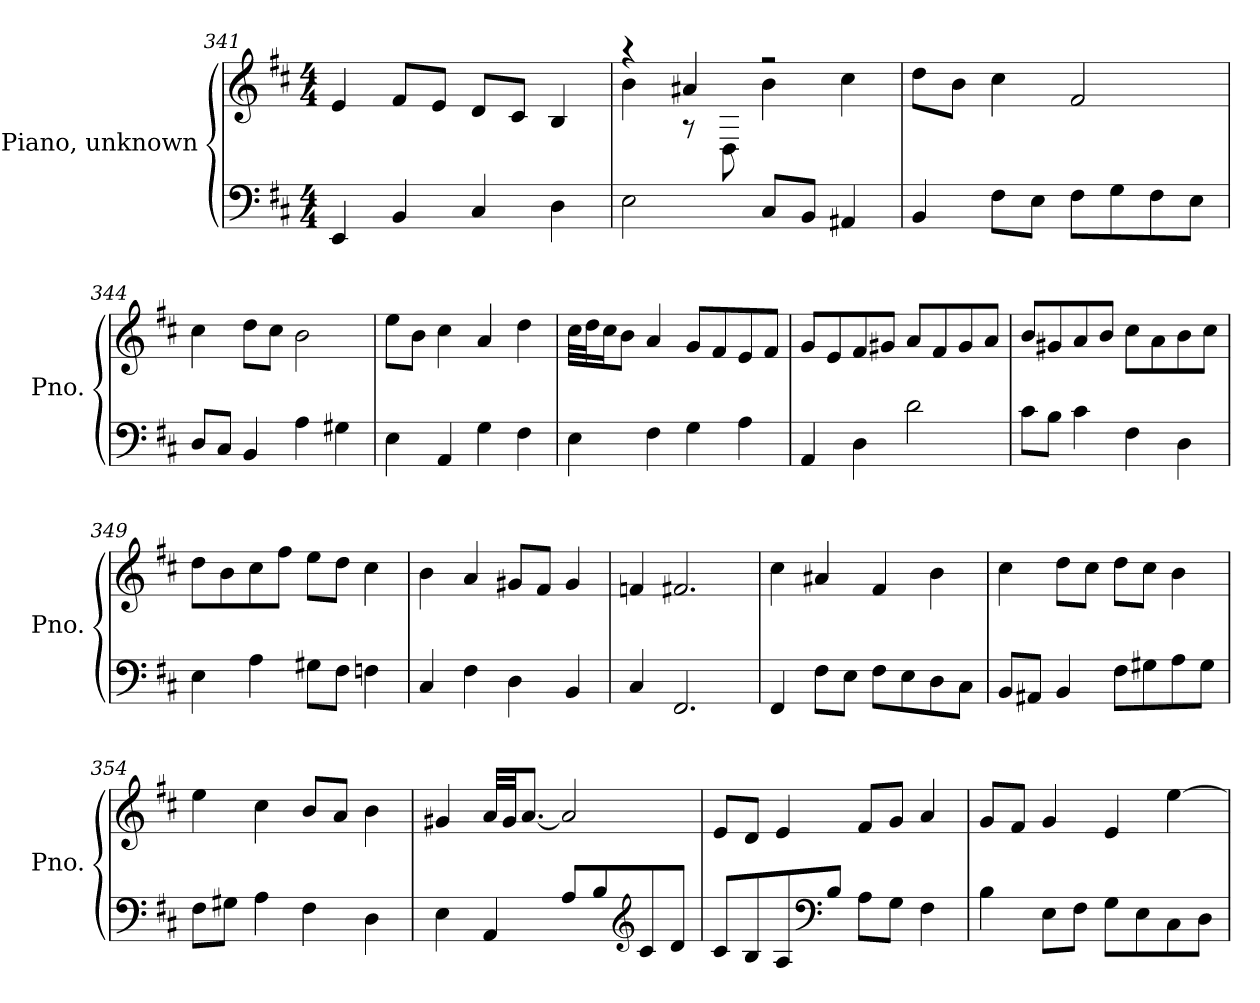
**kern	**kern
*part1	*part1
*staff2	*staff1
*I"Piano, unknown	*
*I'Pno.	*
*clefF4	*clefG2
*k[f#c#]	*k[f#c#]
*M4/4	*M4/4
=341	=341
4EE/	4e/
4BB/	8f#/L
.	8e/J
4C#/	8d/L
.	8c#/J
4D\	4B/
=342	=342
*	*^
2E\	4r	4b\
.	4a#X/	8r
.	.	8D\
8C#/L	2r	4b\
8BB/J	.	.
4AA#X/	.	4cc#\
*	*v	*v
=343	=343
4BB/	8dd\L
.	8b\J
8F#\L	4cc#\
8E\J	.
8F#\L	2f#/
8G\	.
8F#\	.
8E\J	.
!!LO:LB:g=z
=344	=344
8D/L	4cc#\
8C#/J	.
4BB/	8dd\L
.	8cc#\J
4A\	2b\
4G#X\	.
=345	=345
4E\	8ee\L
.	8b\J
4AA/	4cc#\
4G\	4a/
4F#\	4dd\
=346	=346
4E\	32cc#\LLL
.	32dd\J
.	16cc#\J
.	8b\J
4F#\	4a/
4G\	8g/L
.	8f#/
4A\	8e/
.	8f#/J
=347	=347
4AA/	8g/L
.	8e/
4D\	8f#/
.	8g#X/J
2d\	8a/L
.	8f#/
.	8g#/
.	8a/J
=348	=348
8c#\L	8b/L
8B\J	8g#X/
4c#\	8a/
.	8b/J
4F#\	8cc#\L
.	8a\
4D\	8b\
.	8cc#\J
!!LO:LB:g=z
=349	=349
4E\	8dd\L
.	8b\
4A\	8cc#\
.	8ff#\J
8G#X\L	8ee\L
8F#\J	8dd\J
4Fn\	4cc#\
=350	=350
4C#/	4b\
4F#\	4a/
4D\	8g#X/L
.	8f#/J
4BB/	4g#/
=351	=351
4C#/	4fn/
2.FF#/	2.f#X/
=352	=352
4FF#/	4cc#\
8F#\L	4a#X/
8E\J	.
8F#\L	4f#/
8E\	.
8D\	4b\
8C#\J	.
=353	=353
8BB/L	4cc#\
8AA#X/J	.
4BB/	8dd\L
.	8cc#\J
8F#\L	8dd\L
8G#X\	8cc#\J
8A\	4b\
8G#\J	.
!!LO:LB:g=z
=354	=354
8F#\L	4ee\
8G#X\J	.
4A\	4cc#\
4F#\	8b/L
.	8a/J
4D\	4b\
=355	=355
4E\	4g#X/
4AA/	32a/LLL
.	32g#/JJ
.	[8.a/J
8A/L	2a/]
8B/	.
*clefG2	*
8c#/	.
8d/J	.
=356	=356
8c#/L	8e/L
8B/	8d/J
8A/	4e/
*clefF4	*
8B/J	.
8A\L	8f#/L
8G\J	8g/J
4F#\	4a/
=357	=357
4B\	8g/L
.	8f#/J
8E\L	4g/
8F#\J	.
8G\L	4e/
8E\	.
8C#\	[4ee\
8D\J	.
=	=
*-	*-
